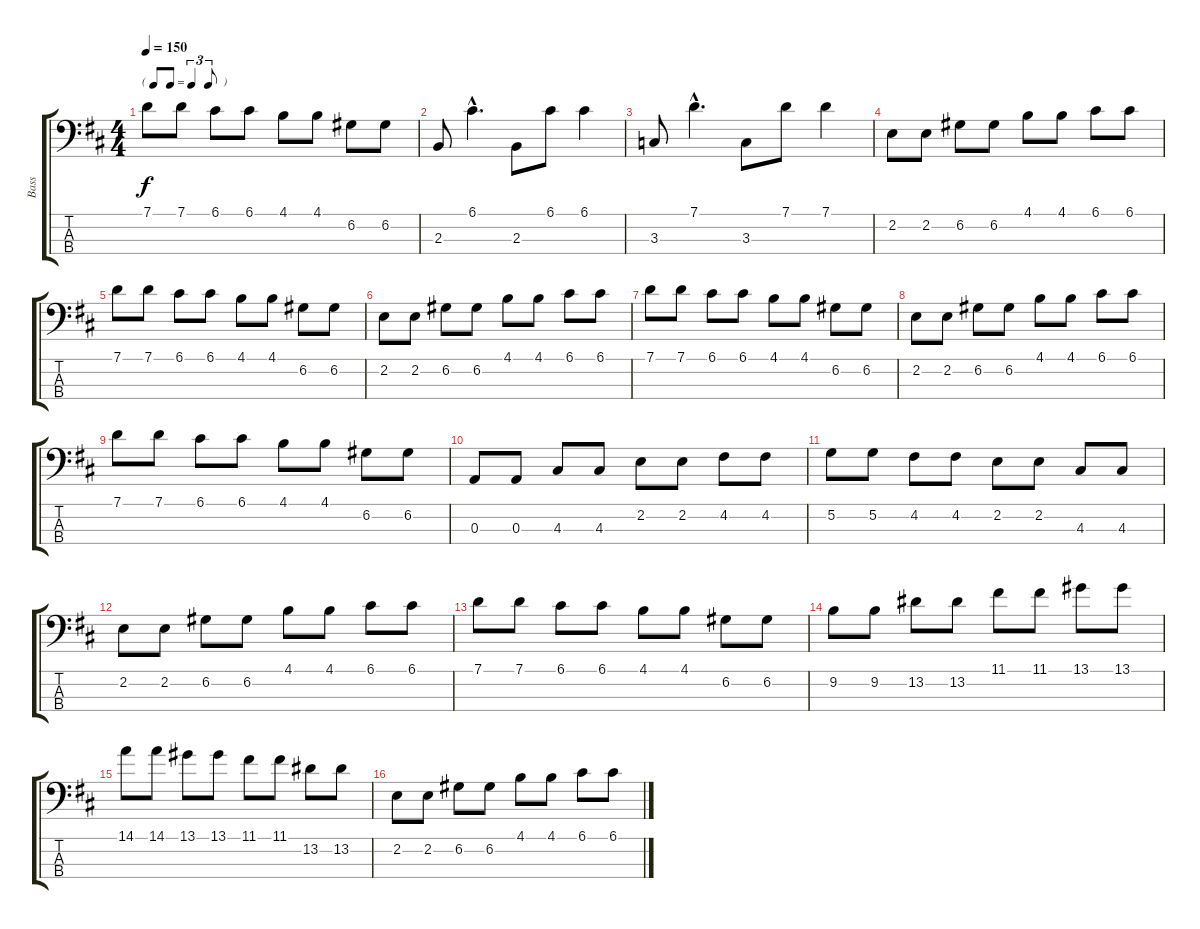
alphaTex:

\track ("Bass" "Bass") {instrument electricbassfinger}
\staff {score tabs}
\tuning (G2 D2 A1 E1) {hide}
\ts (4 4)
\tf triplet8th
\tempo 150
\clef f4
\ks d
7.1.8{dy f} 7.1.8 6.1.8 6.1.8 4.1.8 4.1.8 6.2.8 6.2.8 |
2.3.8 6.1{hac}.4{d} 2.3.8 6.1.8 6.1.4 |
3.3.8 7.1{hac}.4{d} 3.3.8 7.1.8 7.1.4 |
2.2.8 2.2.8 6.2.8 6.2.8 4.1.8 4.1.8 6.1.8 6.1.8 |
7.1.8 7.1.8 6.1.8 6.1.8 4.1.8 4.1.8 6.2.8 6.2.8 |
2.2.8 2.2.8 6.2.8 6.2.8 4.1.8 4.1.8 6.1.8 6.1.8 |
7.1.8 7.1.8 6.1.8 6.1.8 4.1.8 4.1.8 6.2.8 6.2.8 |
2.2.8 2.2.8 6.2.8 6.2.8 4.1.8 4.1.8 6.1.8 6.1.8 |
7.1.8 7.1.8 6.1.8 6.1.8 4.1.8 4.1.8 6.2.8 6.2.8 |
0.3.8 0.3.8 4.3.8 4.3.8 2.2.8 2.2.8 4.2.8 4.2.8 |
5.2.8 5.2.8 4.2.8 4.2.8 2.2.8 2.2.8 4.3.8 4.3.8 |
2.2.8 2.2.8 6.2.8 6.2.8 4.1.8 4.1.8 6.1.8 6.1.8 |
7.1.8 7.1.8 6.1.8 6.1.8 4.1.8 4.1.8 6.2.8 6.2.8 |
9.2.8 9.2.8 13.2.8 13.2.8 11.1.8 11.1.8 13.1.8 13.1.8 |
14.1.8 14.1.8 13.1.8 13.1.8 11.1.8 11.1.8 13.2.8 13.2.8 |
2.2.8 2.2.8 6.2.8 6.2.8 4.1.8 4.1.8 6.1.8 6.1.8
